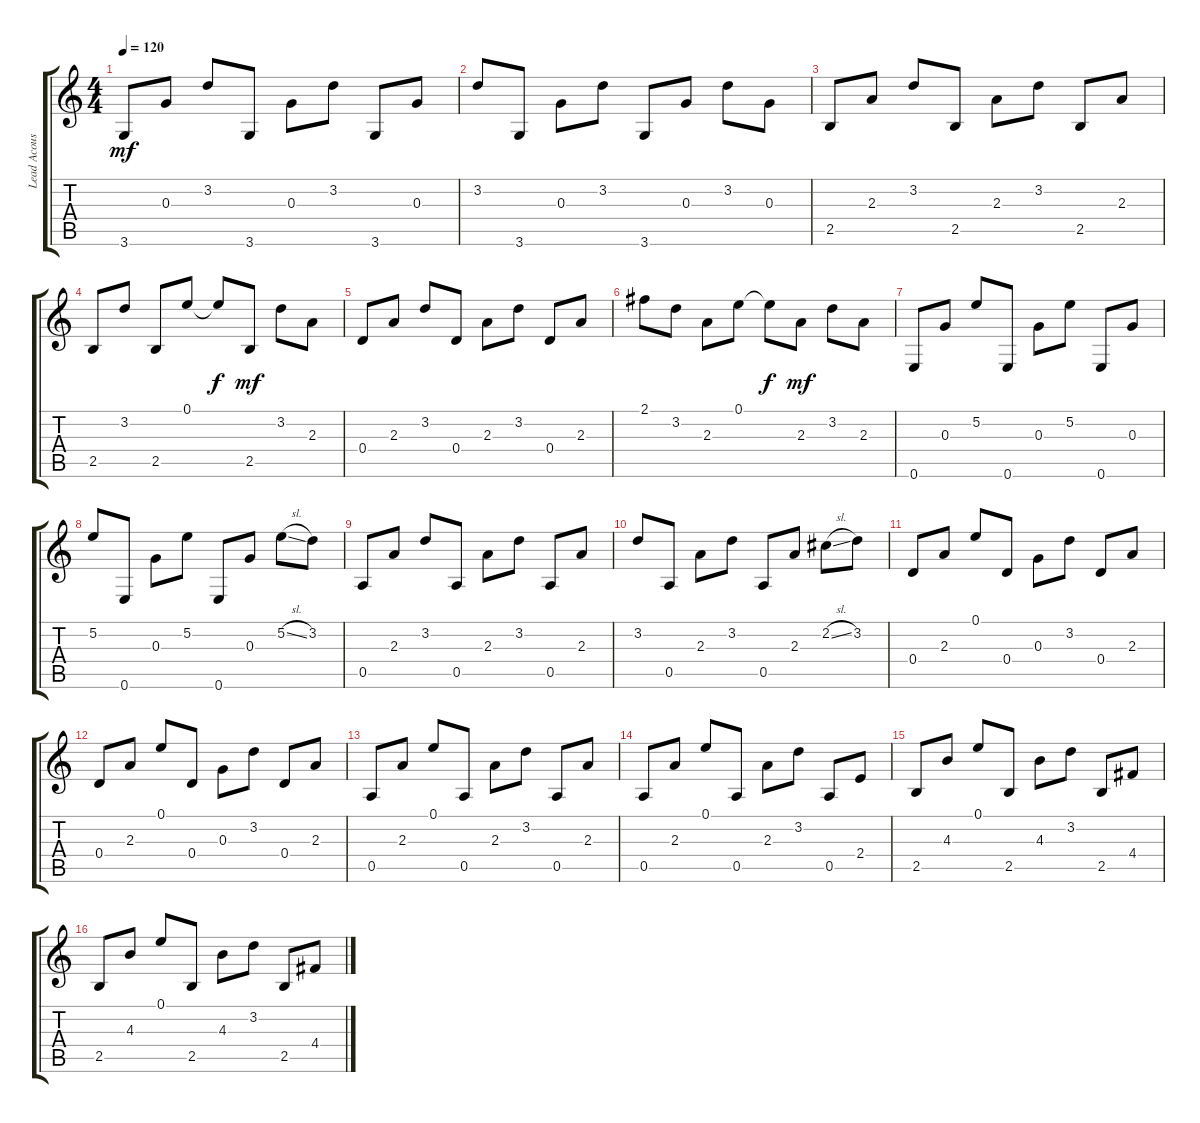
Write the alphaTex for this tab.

\track ("Lead Acoustic" "Lead Acous") {instrument acousticguitarsteel}
\staff {score tabs}
\tuning (E4 B3 G3 D3 A2 E2) {hide}
\ts (4 4)
\tempo 120
\clef g2
\ks c
3.6.8{dy mf} 0.3.8 3.2.8 3.6.8 0.3.8 3.2.8 3.6.8 0.3.8 |
3.2.8 3.6.8 0.3.8 3.2.8 3.6.8 0.3.8 3.2.8 0.3.8 |
2.5.8 2.3.8 3.2.8 2.5.8 2.3.8 3.2.8 2.5.8 2.3.8 |
2.5.8 3.2.8 2.5.8 0.1.8 0.1{t}.8{dy f} 2.5.8{dy mf} 3.2.8 2.3.8 |
0.4.8 2.3.8 3.2.8 0.4.8 2.3.8 3.2.8 0.4.8 2.3.8 |
2.1.8 3.2.8 2.3.8 0.1.8 0.1{t}.8{dy f} 2.3.8{dy mf} 3.2.8 2.3.8 |
0.6.8 0.3.8 5.2.8 0.6.8 0.3.8 5.2.8 0.6.8 0.3.8 |
5.2.8 0.6.8 0.3.8 5.2.8 0.6.8 0.3.8 5.2{sl}.8 3.2.8 |
0.5.8 2.3.8 3.2.8 0.5.8 2.3.8 3.2.8 0.5.8 2.3.8 |
3.2.8 0.5.8 2.3.8 3.2.8 0.5.8 2.3.8 2.2{sl}.8 3.2.8 |
0.4.8 2.3.8 0.1.8 0.4.8 0.3.8 3.2.8 0.4.8 2.3.8 |
0.4.8 2.3.8 0.1.8 0.4.8 0.3.8 3.2.8 0.4.8 2.3.8 |
0.5.8 2.3.8 0.1.8 0.5.8 2.3.8 3.2.8 0.5.8 2.3.8 |
0.5.8 2.3.8 0.1.8 0.5.8 2.3.8 3.2.8 0.5.8 2.4.8 |
2.5.8 4.3.8 0.1.8 2.5.8 4.3.8 3.2.8 2.5.8 4.4.8 |
2.5.8 4.3.8 0.1.8 2.5.8 4.3.8 3.2.8 2.5.8 4.4.8
